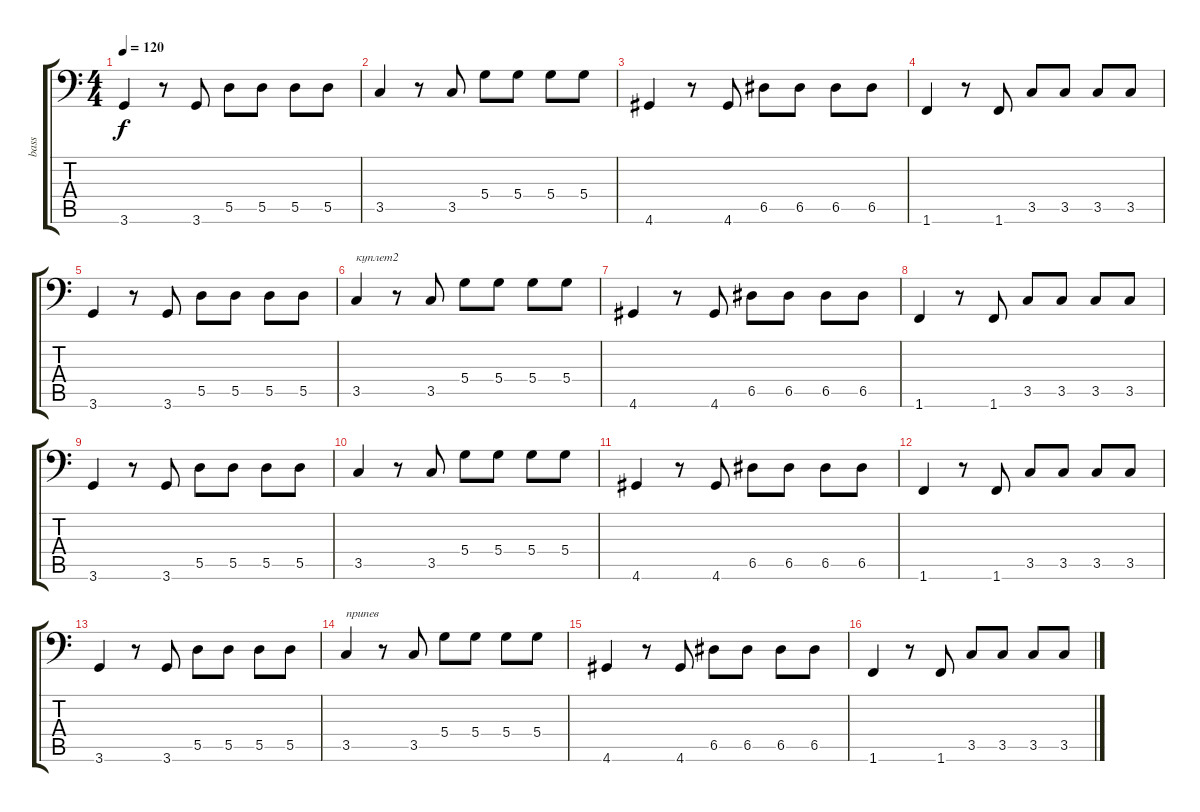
\track ("bass" "bass") {instrument synthbass2}
\staff {score tabs}
\tuning (E4 B3 G2 D2 A1 E1) {hide}
\ts (4 4)
\tempo 120
\clef f4
\ks c
3.6.4{dy f} r.8 3.6.8 5.5.8 5.5.8 5.5.8 5.5.8 |
3.5.4 r.8 3.5.8 5.4.8 5.4.8 5.4.8 5.4.8 |
4.6.4 r.8 4.6.8 6.5.8 6.5.8 6.5.8 6.5.8 |
1.6.4 r.8 1.6.8 3.5.8 3.5.8 3.5.8 3.5.8 |
3.6.4 r.8 3.6.8 5.5.8 5.5.8 5.5.8 5.5.8 |
3.5.4{txt "куплет2"} r.8 3.5.8 5.4.8 5.4.8 5.4.8 5.4.8 |
4.6.4 r.8 4.6.8 6.5.8 6.5.8 6.5.8 6.5.8 |
1.6.4 r.8 1.6.8 3.5.8 3.5.8 3.5.8 3.5.8 |
3.6.4 r.8 3.6.8 5.5.8 5.5.8 5.5.8 5.5.8 |
3.5.4 r.8 3.5.8 5.4.8 5.4.8 5.4.8 5.4.8 |
4.6.4 r.8 4.6.8 6.5.8 6.5.8 6.5.8 6.5.8 |
1.6.4 r.8 1.6.8 3.5.8 3.5.8 3.5.8 3.5.8 |
3.6.4 r.8 3.6.8 5.5.8 5.5.8 5.5.8 5.5.8 |
3.5.4{txt "припев"} r.8 3.5.8 5.4.8 5.4.8 5.4.8 5.4.8 |
4.6.4 r.8 4.6.8 6.5.8 6.5.8 6.5.8 6.5.8 |
1.6.4 r.8 1.6.8 3.5.8 3.5.8 3.5.8 3.5.8
